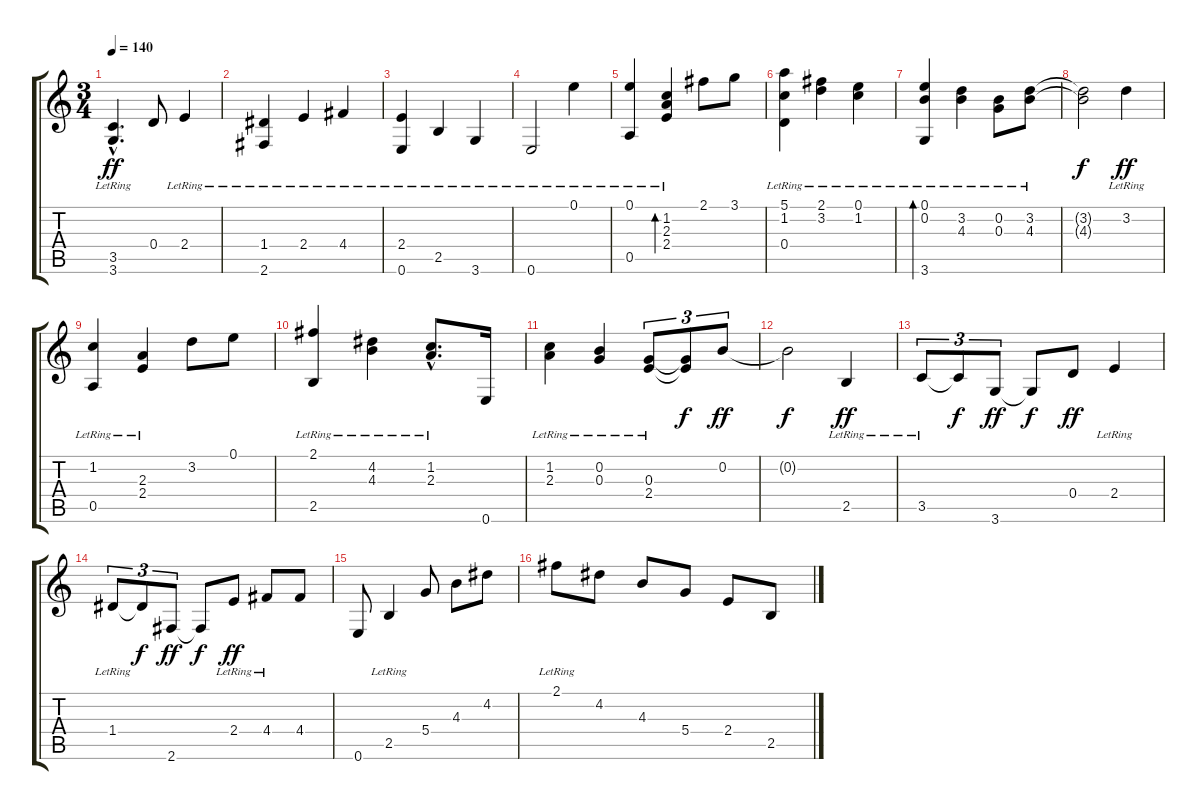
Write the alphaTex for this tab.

\track "" {instrument acousticguitarsteel}
\staff {score tabs}
\tuning (E4 B3 G3 D3 A2 E2) {hide}
\ts (3 4)
\tempo 140
\clef g2
\ks c
(3.5{hac} 3.6{hac lr}).4{d dy ff} 0.4.8 2.4{lr}.4 |
(1.4 2.6{lr}).4 2.4{lr}.4 4.4{lr}.4 |
(2.4 0.6{lr}).4 2.5{lr}.4 3.6{lr}.4 |
0.6{lr}.2 0.1{lr}.4 |
(0.1 0.5{lr}).4 (1.2 2.3 2.4{lr}).4{bd 240} 2.1.8 3.1.8 |
(5.1 1.2 0.4{lr}).4 (2.1 3.2{lr}).4 (0.1 1.2{lr}).4 |
(0.1 0.2 3.6{lr}).4{bd 120} (3.2 4.3{lr}).4 (0.2 0.3{lr}).8 (3.2{lr} 4.3{lr}).8 |
(3.2{t} 4.3{t}).2{dy f} 3.2{lr}.4{dy ff} |
(1.2 0.5{lr}).4 (2.3 2.4{lr}).4 3.2.8 0.1.8 |
(2.1 2.5{lr}).4 (4.2 4.3{lr}).4 (1.2{hac} 2.3{hac lr}).8{d} 0.6.16 |
(1.2 2.3{lr}).4 (0.2 0.3{lr}).4 (0.3 2.4{lr}).8{tu (3 2)} (0.3{t} 2.4{t}).8{tu (3 2) dy f} 0.2.8{tu (3 2) dy ff} |
0.2{t}.2{dy f} 2.5{lr}.4{dy ff} |
3.5{lr}.8{tu (3 2)} 3.5{t}.8{tu (3 2) dy f} 3.6.8{tu (3 2) dy ff} 3.6{t}.8{dy f} 0.4.8{dy ff} 2.4{lr}.4 |
1.4{lr}.8{tu (3 2)} 1.4{t}.8{tu (3 2) dy f} 2.6.8{tu (3 2) dy ff} 2.6{t}.8{dy f} 2.4{lr}.8{dy ff} 4.4{lr}.8 4.4.8 |
0.6.8 2.5{lr}.4 5.4.8 4.3.8 4.2.8 |
2.1{lr}.8 4.2.8 4.3.8 5.4.8 2.4.8 2.5.8
